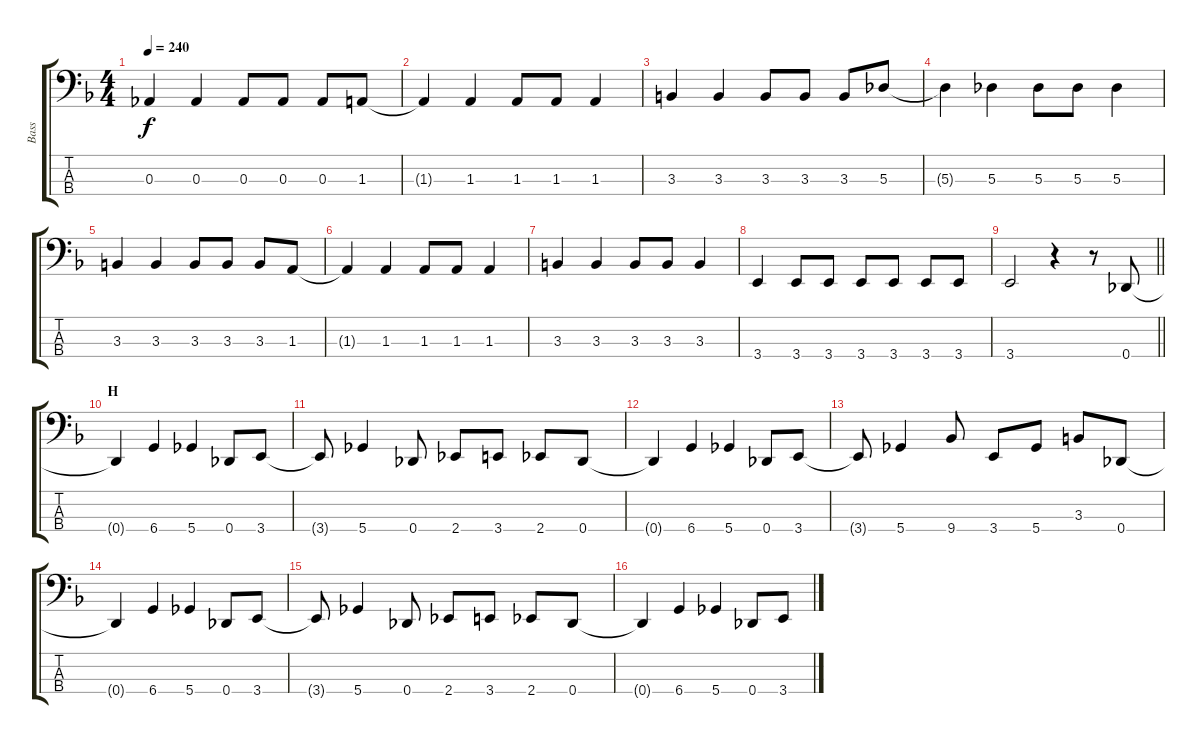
\track ("Bass" "Bass") {instrument electricbasspick}
\staff {score tabs}
\tuning (Gb2 Db2 Ab1 Db1) {hide}
\ts (4 4)
\tempo 240
\clef f4
\ks f
0.3.4{dy f} 0.3.4 0.3.8 0.3.8 0.3.8 1.3.8 |
1.3{t}.4 1.3.4 1.3.8 1.3.8 1.3.4 |
3.3.4 3.3.4 3.3.8 3.3.8 3.3.8 5.3.8 |
5.3{t}.4 5.3.4 5.3.8 5.3.8 5.3.4 |
3.3.4 3.3.4 3.3.8 3.3.8 3.3.8 1.3.8 |
1.3{t}.4 1.3.4 1.3.8 1.3.8 1.3.4 |
3.3.4 3.3.4 3.3.8 3.3.8 3.3.4 |
3.4.4 3.4.8 3.4.8 3.4.8 3.4.8 3.4.8 3.4.8 |
\barLineRight lightlight
3.4.2 r.4 r.8 0.4.8 |
\section ("" "H")
0.4{t}.4 6.4.4 5.4.4 0.4.8 3.4.8 |
3.4{t}.8 5.4.4 0.4.8 2.4.8 3.4.8 2.4.8 0.4.8 |
0.4{t}.4 6.4.4 5.4.4 0.4.8 3.4.8 |
3.4{t}.8 5.4.4 9.4.8 3.4.8 5.4.8 3.3.8 0.4.8 |
0.4{t}.4 6.4.4 5.4.4 0.4.8 3.4.8 |
3.4{t}.8 5.4.4 0.4.8 2.4.8 3.4.8 2.4.8 0.4.8 |
0.4{t}.4 6.4.4 5.4.4 0.4.8 3.4.8
